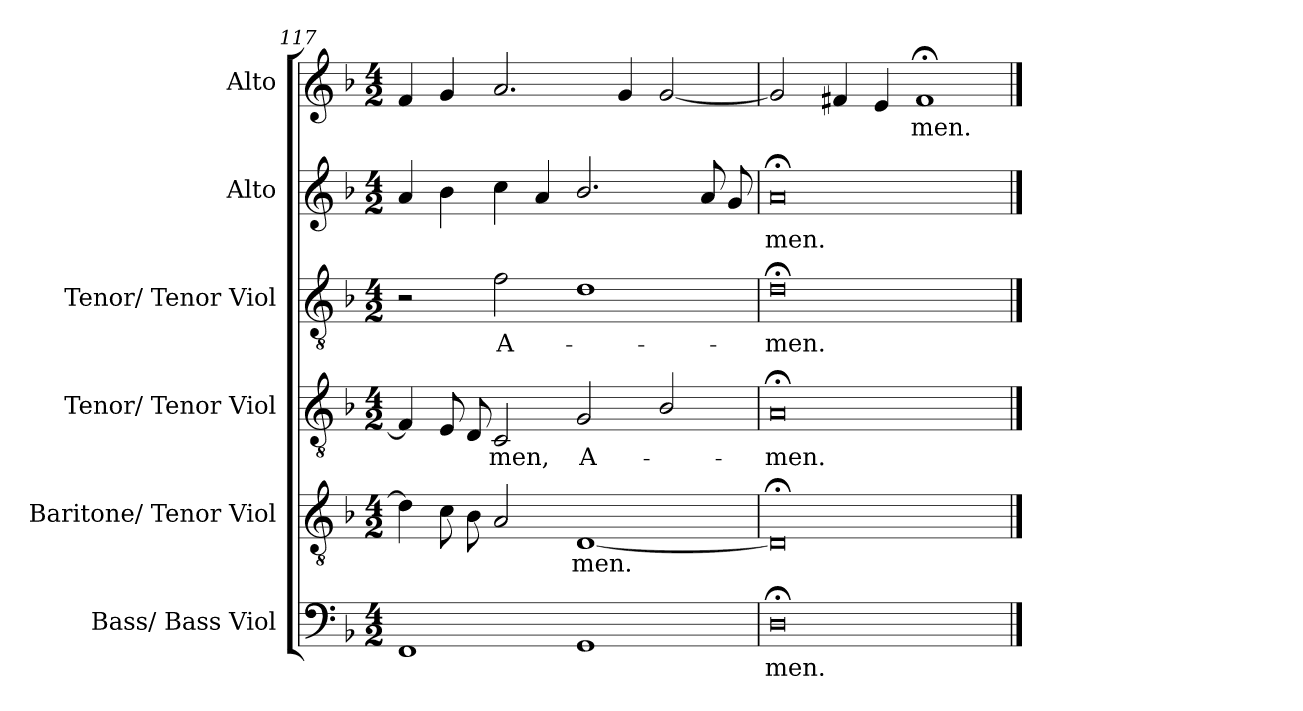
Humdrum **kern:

**kern	**text	**kern	**text	**kern	**text	**kern	**text	**kern	**text	**kern	**text
*part6	*part6	*part5	*part5	*part4	*part4	*part3	*part3	*part2	*part2	*part1	*part1
*staff6	*staff6	*staff5	*staff5	*staff4	*staff4	*staff3	*staff3	*staff2	*staff2	*staff1	*staff1
*I"Bass/ Bass Viol	*	*I"Baritone/ Tenor Viol	*	*I"Tenor/ Tenor Viol	*	*I"Tenor/ Tenor Viol	*	*I"Alto	*	*I"Alto	*
*I'B.	*	*I'T.	*	*	*	*	*	*	*	*	*
*clefF4	*	*clefGv2	*	*clefGv2	*	*clefGv2	*	*clefG2	*	*clefG2	*
*	*	*ITrd7c12	*	*ITrd7c12	*	*ITrd7c12	*	*	*	*	*
*k[b-]	*	*k[b-]	*	*k[b-]	*	*k[b-]	*	*k[b-]	*	*k[b-]	*
*F:	*	*F:	*	*F:	*	*F:	*	*F:	*	*F:	*
*M4/2	*	*M4/2	*	*M4/2	*	*M4/2	*	*M4/2	*	*M4/2	*
=117	=117	=117	=117	=117	=117	=117	=117	=117	=117	=117	=117
1FFi	.	4Di\]	.	4FFi/]	.	2r	.	4ai/	.	4fi/	.
.	.	8Ci\	.	8EEi/	.	.	.	4b-i\	.	4gi/	.
.	.	8BB-i\	.	8DDi/	.	.	.	.	.	.	.
!	!	!	!	!	!LO:LY:b:color=#000000	!	!	!	!	!	!
!	!	!	!	!	!	!	!LO:LY:b:color=#000000	!	!	!	!
.	.	2AAi/	.	2CCi/	-men,	2Fi\	A-	4cci\	.	2.ai/	.
.	.	.	.	.	.	.	.	4ai/	.	.	.
!	!	!	!LO:LY:b:color=#000000	!	!	!	!	!	!	!	!
!	!	!	!	!	!LO:LY:b:color=#000000	!	!	!	!	!	!
1GGi	.	[1DDi	-men.	2GGi/	A-	1Di	.	2.b-i/	.	.	.
.	.	.	.	.	.	.	.	.	.	4gi/	.
.	.	.	.	2BB-i/	.	.	.	.	.	[2gi/	.
.	.	.	.	.	.	.	.	8ai/	.	.	.
.	.	.	.	.	.	.	.	8gi/	.	.	.
=118	=118	=118	=118	=118	=118	=118	=118	=118	=118	=118	=118
!	!LO:LY:b:color=#000000	!	!	!	!	!	!	!	!	!	!
!	!	!	!	!	!LO:LY:b:color=#000000	!	!	!	!	!	!
!	!	!	!	!	!	!	!LO:LY:b:color=#000000	!	!	!	!
!	!	!	!	!	!	!	!	!	!LO:LY:b:color=#000000	!	!
0D;i	-men.	0DD;i]	.	0AA;i	-men.	0D;i	-men.	0a;i	-men.	2gi/]	.
.	.	.	.	.	.	.	.	.	.	4f#Xi/	.
.	.	.	.	.	.	.	.	.	.	4ei/	.
!	!	!	!	!	!	!	!	!	!	!	!LO:LY:b:color=#000000
.	.	.	.	.	.	.	.	.	.	1f#;i	-men.
==	==	==	==	==	==	==	==	==	==	==	==
*-	*-	*-	*-	*-	*-	*-	*-	*-	*-	*-	*-
